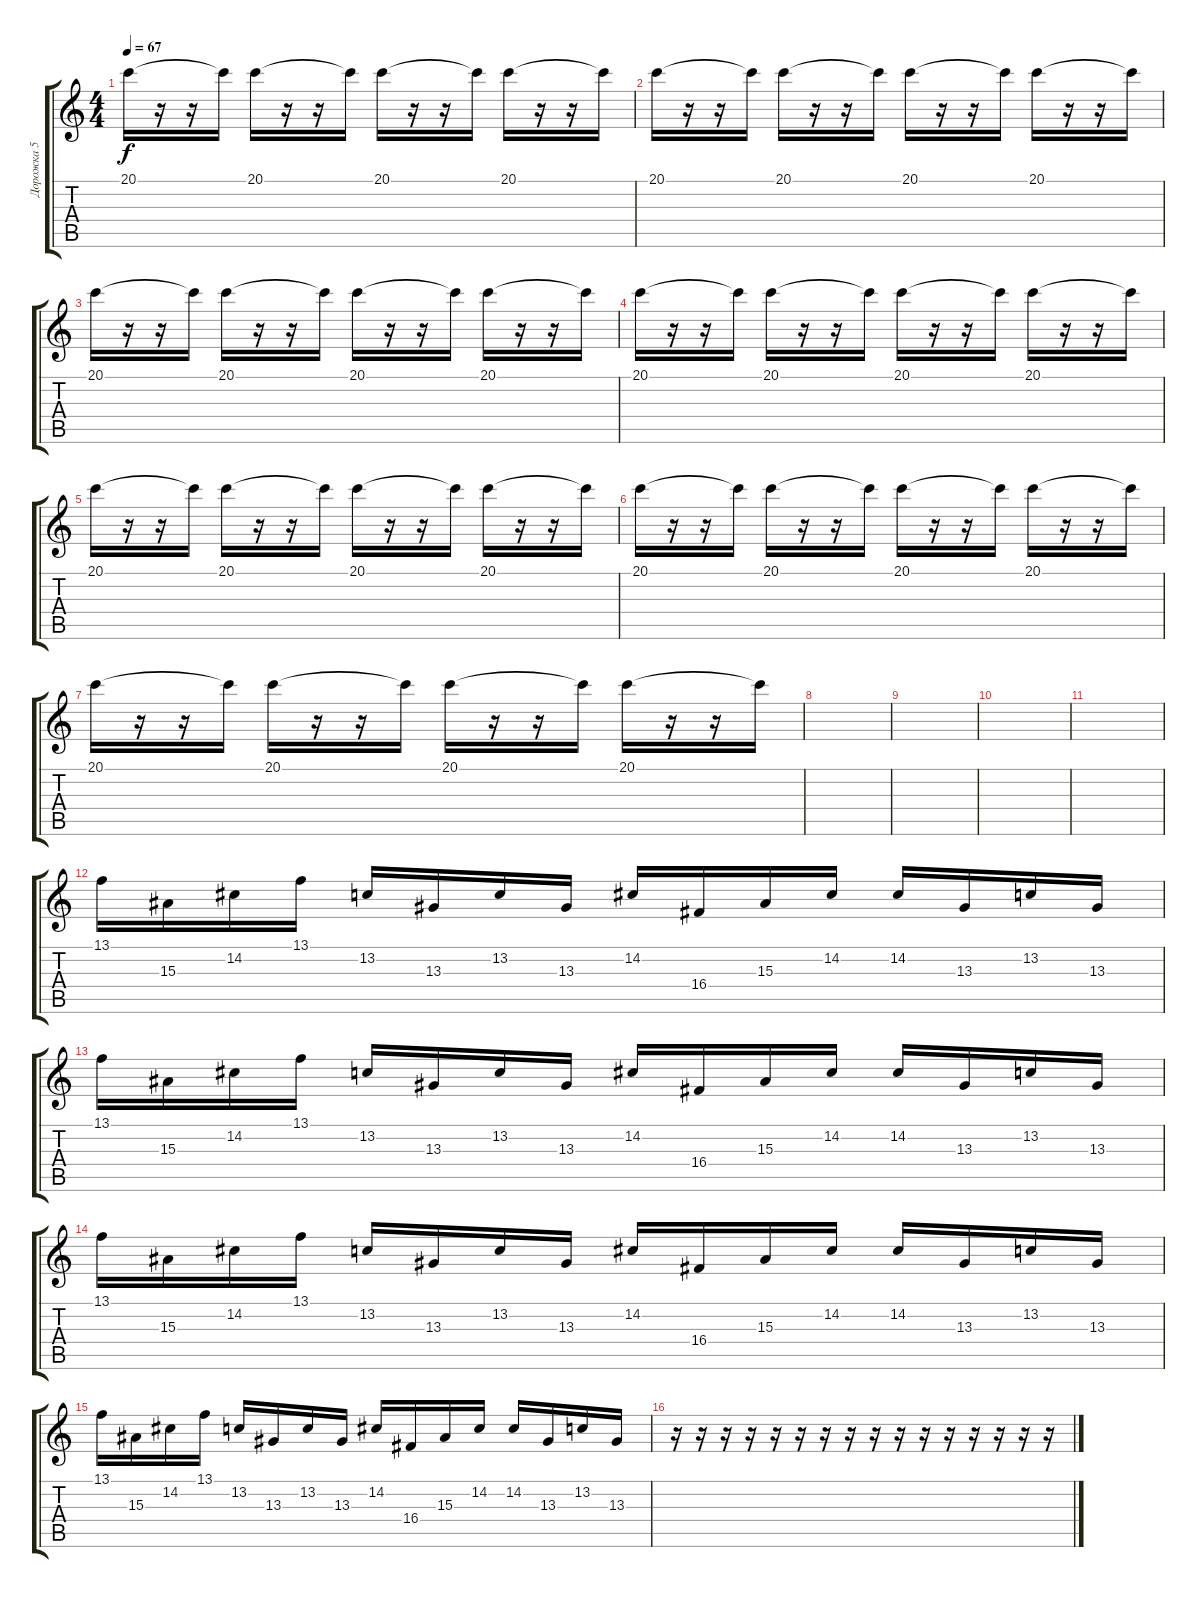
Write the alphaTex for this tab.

\track ("Дорожка 5" "Дорожка 5") {instrument vibraphone}
\staff {score tabs}
\tuning (E4 B3 G3 D3 A2 E2) {hide}
\ts (4 4)
\tempo 67
\clef g2
\ks c
20.1.16{dy f} r.16 r.16 20.1{t}.16 20.1.16 r.16 r.16 20.1{t}.16 20.1.16 r.16 r.16 20.1{t}.16 20.1.16 r.16 r.16 20.1{t}.16 |
20.1.16 r.16 r.16 20.1{t}.16 20.1.16 r.16 r.16 20.1{t}.16 20.1.16 r.16 r.16 20.1{t}.16 20.1.16 r.16 r.16 20.1{t}.16 |
20.1.16 r.16 r.16 20.1{t}.16 20.1.16 r.16 r.16 20.1{t}.16 20.1.16 r.16 r.16 20.1{t}.16 20.1.16 r.16 r.16 20.1{t}.16 |
20.1.16 r.16 r.16 20.1{t}.16 20.1.16 r.16 r.16 20.1{t}.16 20.1.16 r.16 r.16 20.1{t}.16 20.1.16 r.16 r.16 20.1{t}.16 |
20.1.16 r.16 r.16 20.1{t}.16 20.1.16 r.16 r.16 20.1{t}.16 20.1.16 r.16 r.16 20.1{t}.16 20.1.16 r.16 r.16 20.1{t}.16 |
20.1.16 r.16 r.16 20.1{t}.16 20.1.16 r.16 r.16 20.1{t}.16 20.1.16 r.16 r.16 20.1{t}.16 20.1.16 r.16 r.16 20.1{t}.16 |
20.1.16 r.16 r.16 20.1{t}.16 20.1.16 r.16 r.16 20.1{t}.16 20.1.16 r.16 r.16 20.1{t}.16 20.1.16 r.16 r.16 20.1{t}.16 |
|
|
|
|
13.1.16{volume 8 instrument acousticguitarsteel} 15.3.16 14.2.16 13.1.16 13.2.16 13.3.16 13.2.16 13.3.16 14.2.16 16.4.16 15.3.16 14.2.16 14.2.16 13.3.16 13.2.16 13.3.16 |
13.1.16 15.3.16 14.2.16 13.1.16 13.2.16 13.3.16 13.2.16 13.3.16 14.2.16 16.4.16 15.3.16 14.2.16 14.2.16 13.3.16 13.2.16 13.3.16 |
13.1.16 15.3.16 14.2.16 13.1.16 13.2.16 13.3.16 13.2.16 13.3.16 14.2.16 16.4.16 15.3.16 14.2.16 14.2.16 13.3.16 13.2.16 13.3.16 |
13.1.16 15.3.16 14.2.16 13.1.16 13.2.16 13.3.16 13.2.16 13.3.16 14.2.16 16.4.16 15.3.16 14.2.16 14.2.16 13.3.16 13.2.16 13.3.16 |
r.16{instrument vibraphone} r.16 r.16 r.16 r.16 r.16 r.16 r.16 r.16 r.16 r.16 r.16 r.16 r.16 r.16 r.16
